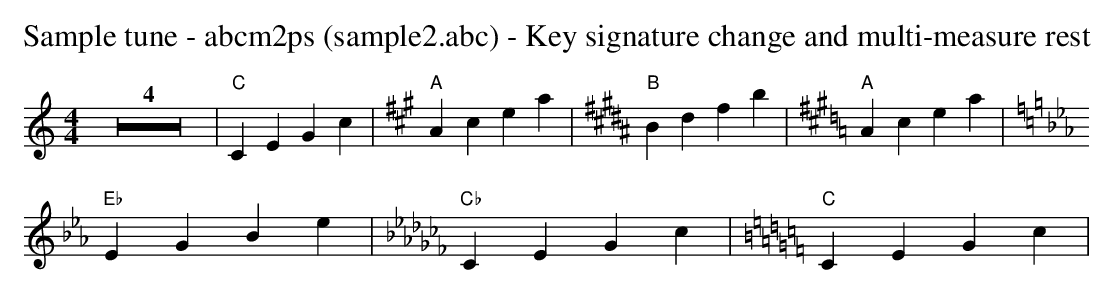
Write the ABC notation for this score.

X:1
T:Sample tune - abcm2ps (sample2.abc) - Key signature change and multi-measure rest
L:1/4
M:4/4
K:C
Z4|"C"CEGc|[K:A]"A"Acea|[K:B]"B"Bdfb|[K:A]"A"Acea|
[K:Eb]"Eb"EGBe|[K:Cb]"Cb"CEGc|[K:C]"C"CEGc|
